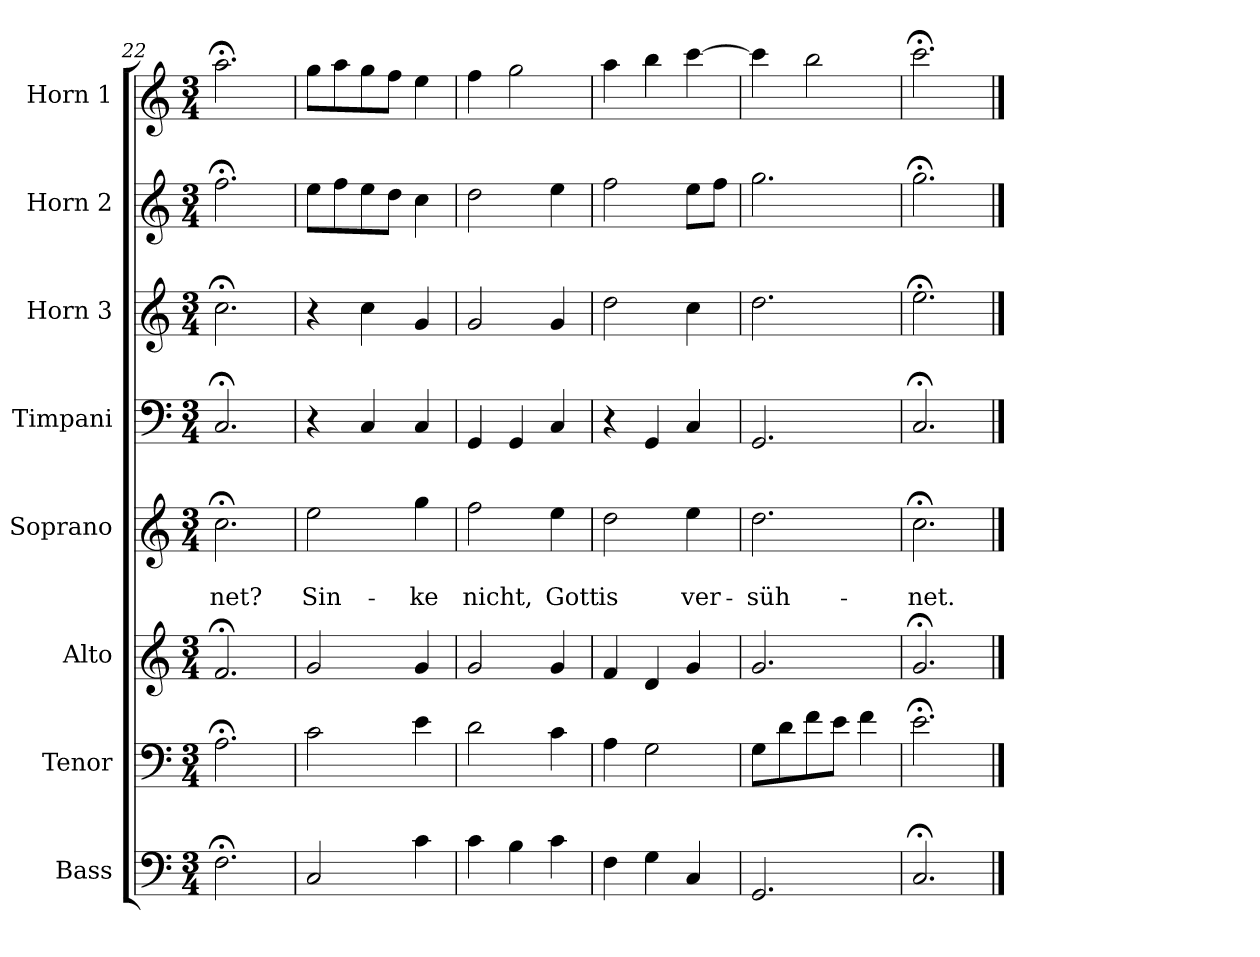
**kern	**kern	**kern	**kern	**text	**text	**kern	**kern	**kern	**kern
*part8	*part7	*part6	*part5	*part5	*part5	*part4	*part3	*part2	*part1
*staff8	*staff7	*staff6	*staff5	*staff5	*staff5	*staff4	*staff3	*staff2	*staff1
*I"Bass	*I"Tenor	*I"Alto	*I"Soprano	*	*	*I"Timpani	*I"Horn 3	*I"Horn 2	*I"Horn 1
*I'B.	*I'T.	*I'A.	*I'S.	*	*	*	*	*	*
*clefF4	*clefF4	*clefG2	*clefG2	*	*	*clefF4	*clefG2	*clefG2	*clefG2
*k[]	*k[]	*k[]	*k[]	*	*	*k[]	*k[]	*k[]	*k[]
*M3/4	*M3/4	*M3/4	*M3/4	*	*	*M3/4	*M3/4	*M3/4	*M3/4
=22	=22	=22	=22	=22	=22	=22	=22	=22	=22
!	!	!	!	!	!LO:LY:b	!	!	!	!
2.F;<\	2.A;<\	2.f;</	2.cc;<\	.	-net?	2.C;</	2.cc;<\	2.ff;<\	2.aa;<\
=23	=23	=23	=23	=23	=23	=23	=23	=23	=23
!	!	!	!	!	!LO:LY:b	!	!	!	!
2C/	2c\	2g/	2ee\	.	Sin-	4r	4r	8ee\L	8gg\L
.	.	.	.	.	.	.	.	8ff\	8aa\
.	.	.	.	.	.	4C/	4cc\	8ee\	8gg\
.	.	.	.	.	.	.	.	8dd\J	8ff\J
!	!	!	!	!	!LO:LY:b	!	!	!	!
4c\	4e\	4g/	4gg\	.	-ke	4C/	4g/	4cc\	4ee\
=24	=24	=24	=24	=24	=24	=24	=24	=24	=24
!	!	!	!	!	!LO:LY:b	!	!	!	!
4c\	2d\	2g/	2ff\	.	nicht,	4GG/	2g/	2dd\	4ff\
4B\	.	.	.	.	.	4GG/	.	.	2gg\
!	!	!	!	!	!LO:LY:b	!	!	!	!
4c\	4c\	4g/	4ee\	.	Gott	4C/	4g/	4ee\	.
=25	=25	=25	=25	=25	=25	=25	=25	=25	=25
!	!	!	!	!	!LO:LY:b	!	!	!	!
4F\	4A\	4f/	2dd\	.	is	4r	2dd\	2ff\	4aa\
4G\	2G\	4d/	.	.	.	4GG/	.	.	4bb\
!	!	!	!	!	!LO:LY:b	!	!	!	!
4C/	.	4g/	4ee\	.	ver-	4C/	4cc\	8ee\L	[4ccc\
.	.	.	.	.	.	.	.	8ff\J	.
=26	=26	=26	=26	=26	=26	=26	=26	=26	=26
!	!	!	!	!	!LO:LY:b	!	!	!	!
2.GG/	8G\L	2.g/	2.dd\	.	-süh-	2.GG/	2.dd\	2.gg\	4ccc\]
.	8d\	.	.	.	.	.	.	.	.
.	8f\	.	.	.	.	.	.	.	2bb\
.	8e\J	.	.	.	.	.	.	.	.
.	4f\	.	.	.	.	.	.	.	.
!!LO:PB:g=z
=27	=27	=27	=27	=27	=27	=27	=27	=27	=27
!	!	!	!	!	!LO:LY:b	!	!	!	!
2.C;</	2.e;<\	2.g;</	2.cc;<\	.	-net.	2.C;</	2.ee;<\	2.gg;<\	2.ccc;<\
==	==	==	==	==	==	==	==	==	==
*-	*-	*-	*-	*-	*-	*-	*-	*-	*-
